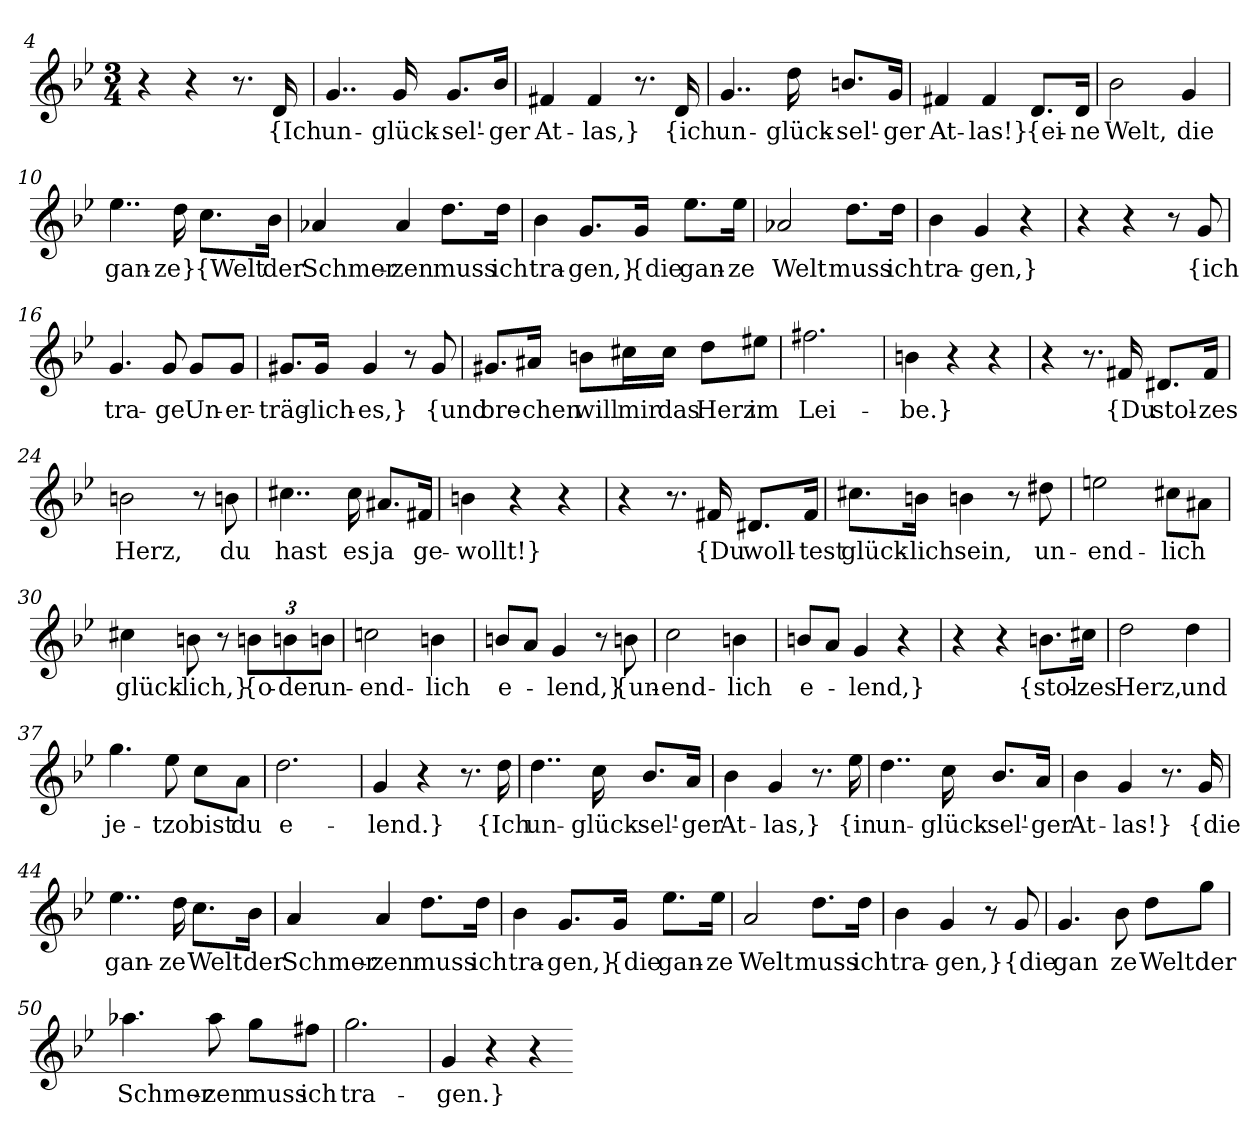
**kern	**text
*part1	*part1
*staff1	*staff1
*clefG2	*
*k[b-e-]	*
*g:	*
*M3/4	*
=4	=4
4r	.
4r	.
8.r	.
16d	{Ich
=5	=5
4..g	un-
16g	-glück-
8.g/L	-sel'-
16b-/Jk	-ger
=6	=6
4f#X	At-
4f#	-las,}
8.r	.
16d	{ich
=7	=7
4..g	un-
16dd	-glück-
8.bn/L	-sel'-
16g/Jk	-ger
=8	=8
4f#X	At-
4f#	-las!}
8.d/L	{ei-
16d/Jk	-ne
=9	=9
2b-	Welt,
4g	die
=10	=10
4..ee-	gan-
16dd	-ze}
8.cc\L	{Welt
16b-\Jk	der
=11	=11
4a-X	Schmer-
4a-	-zen
8.dd\L	muss
16dd\Jk	ich
=12	=12
4b-	tra-
8.g/L	-gen,}
16g/Jk	{die
8.ee-\L	gan-
16ee-\Jk	-ze
=13	=13
2a-X	Welt
8.dd\L	muss
16dd\Jk	ich
=14	=14
4b-	tra-
4g	-gen,}
4r	.
=15	=15
4r	.
4r	.
8r	.
8g	{ich
=16	=16
4.g	tra-
8g	-ge
8g/L	Un-
8g/J	-er-
=17	=17
8.g#X/L	-träg-
16g#/Jk	-lich-
4g#	-es,}
8r	.
8g#	{und
=18	=18
8.g#X/L	bre-
16a#X/Jk	-chen
8bn\L	will
16cc#X\L	mir
16cc#\JJ	das
8dd\L	Herz
8ee#X\J	im
=19	=19
2.ff#X	Lei-
=20	=20
4bn	-be.}
4r	.
4r	.
=23	=23
4r	.
8.r	.
16f#X	{Du
8.d#X/L	stol-
16f#/Jk	-zes
=24	=24
2bn	Herz,
8r	.
8bn	du
=25	=25
4..cc#X	hast
16cc#	es
8.a#X/L	ja
16f#X/Jk	ge-
=26	=26
4bn	-wollt!}
4r	.
4r	.
=27	=27
4r	.
8.r	.
16f#X	{Du
8.d#X/L	woll-
16f#/Jk	-test
=28	=28
8.cc#X\L	glück-
16bn\Jk	-lich
4bn	sein,
8r	.
8dd#X	un-
=29	=29
2een	-end-
8cc#X\L	-lich
8a#X\J	.
=30	=30
4cc#X	glück-
8bn	-lich,}
8r	.
12bn\L	{o-
12bn\	-der
12bn\J	un-
=31	=31
2ccn	-end-
4bn	-lich
=32	=32
8bn/L	e-
8a/J	.
4g	-lend,}
8r	.
8bn	{un-
=33	=33
2cc	-end-
4bn	-lich
=34	=34
8bn/L	e-
8a/J	.
4g	-lend,}
4r	.
=35	=35
4r	.
4r	.
8.bn\L	{stol-
16cc#X\Jk	-zes
=36	=36
2dd	Herz,
4dd	und
=37	=37
4.gg	je-
8ee-	-tzo
8cc\L	bist
8a\J	du
=38	=38
2.dd	e-
=39	=39
4g	-lend.}
4r	.
8.r	.
16dd	{Ich
=40	=40
4..dd	un-
16cc	-glück-
8.b-/L	-sel'-
16a/Jk	-ger
=41	=41
4b-	At-
4g	-las,}
8.r	.
16ee-	{in
=42	=42
4..dd	un-
16cc	-glück-
8.b-/L	-sel'-
16a/Jk	-ger
=43	=43
4b-	At-
4g	-las!}
8.r	.
16g	{die
=44	=44
4..ee-	gan-
16dd	-ze
8.cc\L	Welt
16b-\Jk	der
=45	=45
4a	Schmer-
4a	-zen
8.dd\L	muss
16dd\Jk	ich
=46	=46
4b-	tra-
8.g/L	-gen,}
16g/Jk	{die
8.ee-\L	gan-
16ee-\Jk	-ze
=47	=47
2a	Welt
8.dd\L	muss
16dd\Jk	ich
=48	=48
4b-	tra-
4g	-gen,}
8r	.
8g	{die
=49	=49
4.g	gan
8b-	-ze
8dd\L	Welt
8gg\J	der
=50	=50
4.aa-X	Schmer-
8aa-	-zen
8gg\L	muss
8ff#X\J	ich
=51	=51
2.gg	tra-
=52	=52
4g	-gen.}
4r	.
4r	.
=-	=-
*-	*-
